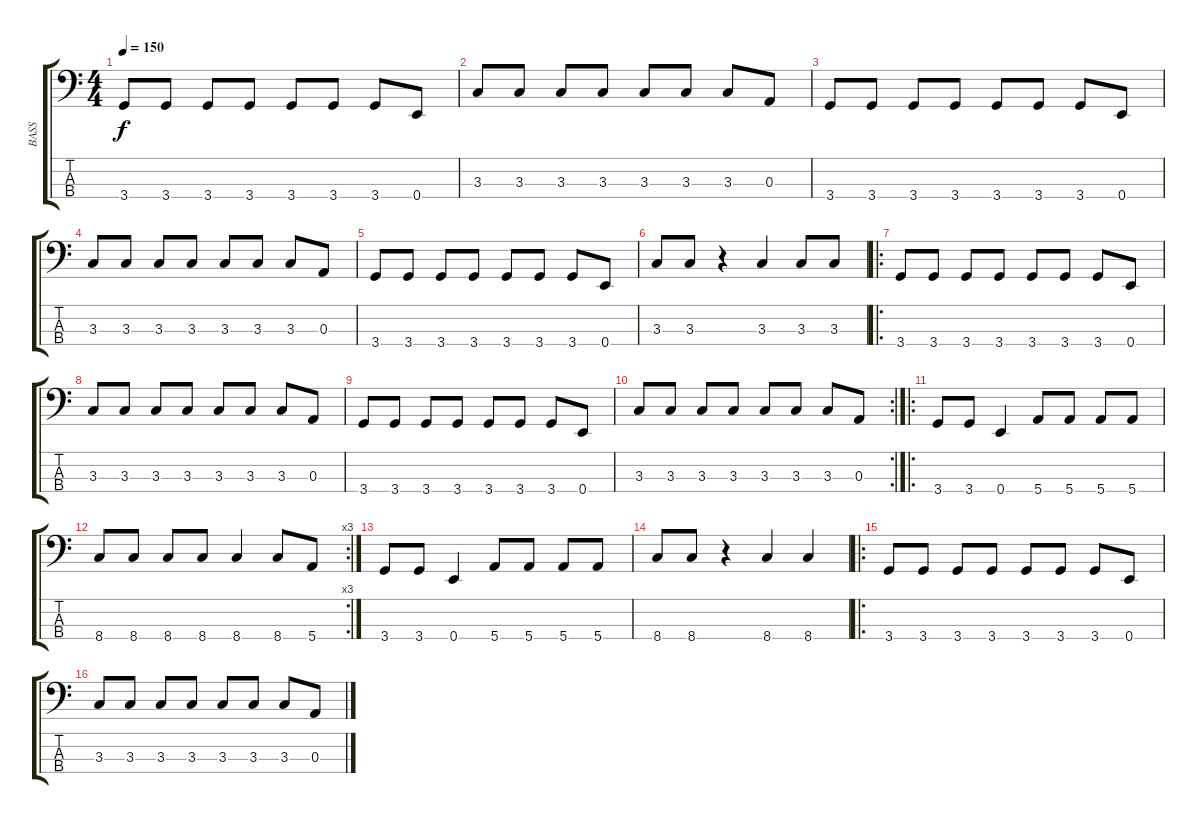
\track ("BASS" "BASS") {instrument acousticbass}
\staff {score tabs}
\tuning (G2 D2 A1 E1) {hide}
\ts (4 4)
\tempo 150
\clef f4
\ks c
3.4.8{dy f} 3.4.8 3.4.8 3.4.8 3.4.8 3.4.8 3.4.8 0.4.8 |
3.3.8 3.3.8 3.3.8 3.3.8 3.3.8 3.3.8 3.3.8 0.3.8 |
3.4.8 3.4.8 3.4.8 3.4.8 3.4.8 3.4.8 3.4.8 0.4.8 |
3.3.8 3.3.8 3.3.8 3.3.8 3.3.8 3.3.8 3.3.8 0.3.8 |
3.4.8 3.4.8 3.4.8 3.4.8 3.4.8 3.4.8 3.4.8 0.4.8 |
3.3.8 3.3.8 r.4 3.3.4 3.3.8 3.3.8 |
\ro
3.4.8 3.4.8 3.4.8 3.4.8 3.4.8 3.4.8 3.4.8 0.4.8 |
3.3.8 3.3.8 3.3.8 3.3.8 3.3.8 3.3.8 3.3.8 0.3.8 |
3.4.8 3.4.8 3.4.8 3.4.8 3.4.8 3.4.8 3.4.8 0.4.8 |
\rc 2
3.3.8 3.3.8 3.3.8 3.3.8 3.3.8 3.3.8 3.3.8 0.3.8 |
\ro
3.4.8 3.4.8 0.4.4 5.4.8 5.4.8 5.4.8 5.4.8 |
\rc 3
8.4.8 8.4.8 8.4.8 8.4.8 8.4.4 8.4.8 5.4.8 |
3.4.8 3.4.8 0.4.4 5.4.8 5.4.8 5.4.8 5.4.8 |
8.4.8 8.4.8 r.4 8.4.4 8.4.4 |
\ro
3.4.8 3.4.8 3.4.8 3.4.8 3.4.8 3.4.8 3.4.8 0.4.8 |
3.3.8 3.3.8 3.3.8 3.3.8 3.3.8 3.3.8 3.3.8 0.3.8
